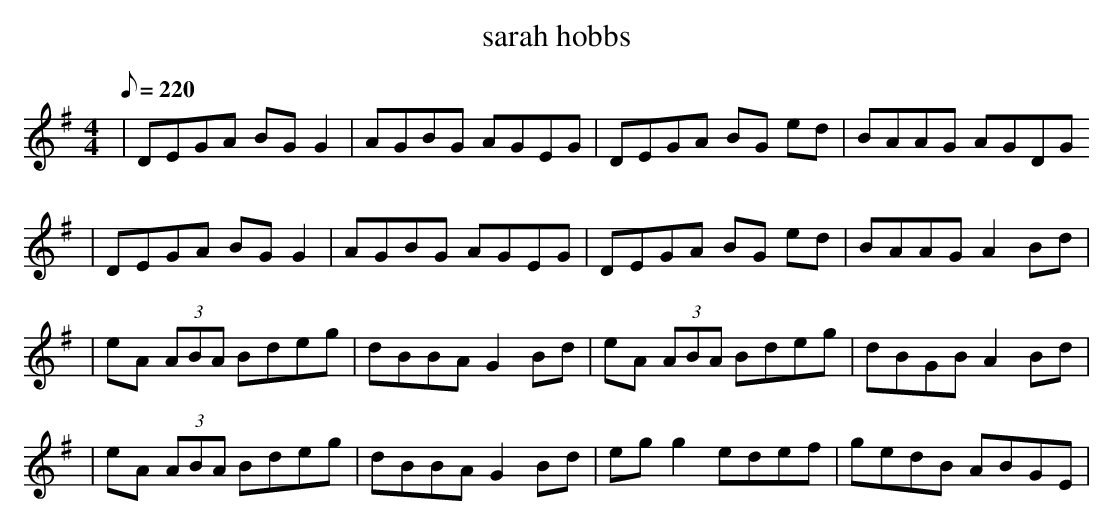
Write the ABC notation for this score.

X:1
T:sarah hobbs
M:4/4
L:1/8
Q:220
K:G
| DEGA BG G2| AGBG AGEG| DEGA BG ed| BAAG AGDG
| DEGA BG G2| AGBG AGEG| DEGA BG ed| BAAG A2 Bd|
| eA (3ABA Bdeg| dBBA G2 Bd|eA (3ABA Bdeg| dBGB A2 Bd|
| eA (3ABA Bdeg| dBBA G2 Bd| eg g2 edef| gedB ABGE|
